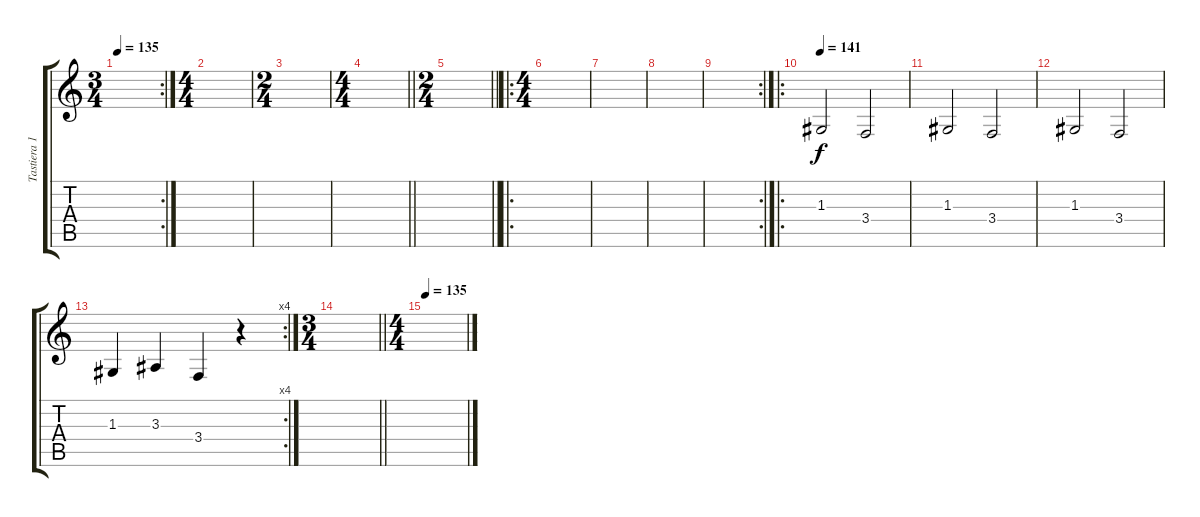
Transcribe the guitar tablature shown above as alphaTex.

\track ("Tastiera 1" "Tastiera 1") {instrument steeldrums}
\staff {score tabs}
\tuning (E4 B3 G3 D3 A2 E2) {hide}
\rc 2
\ts (3 4)
\tempo 135
\clef g2
\ks c
|
\ts (4 4)
|
\ts (2 4)
|
\ts (4 4)
\barLineRight lightlight
|
\ts (2 4)
\barLineRight lightlight
|
\ro
\ts (4 4)
|
|
|
\rc 2
|
\ro
\tempo 141
1.3.2 3.4.2 |
1.3.2 3.4.2 |
1.3.2 3.4.2 |
\rc 4
1.3.4 3.3.4 3.4.4 r.4 |
\ts (3 4)
\barLineRight lightlight
|
\ts (4 4)
\tempo 135
